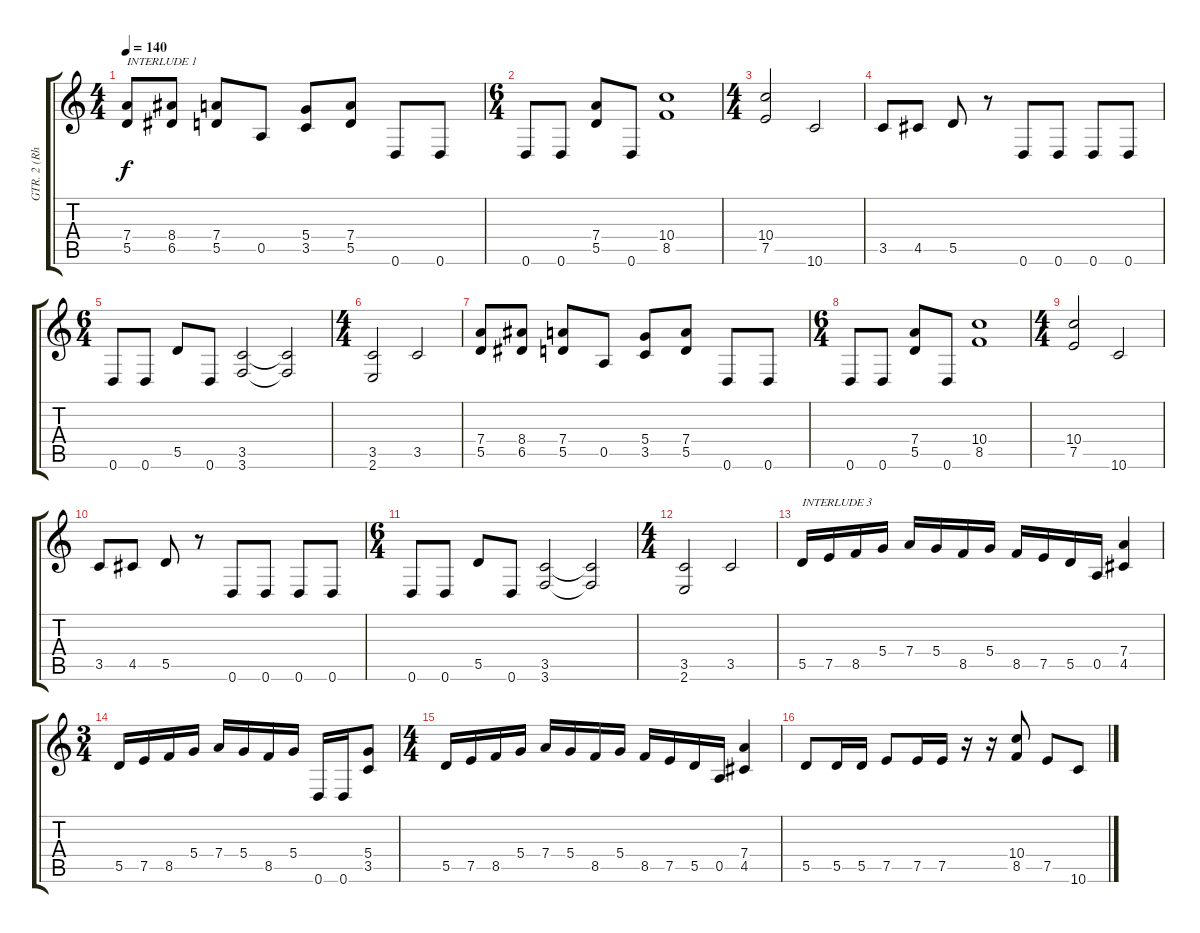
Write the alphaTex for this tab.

\track ("GTR. 2 (Rhythm)" "GTR. 2 (Rh") {instrument overdrivenguitar}
\staff {score tabs}
\tuning (E4 B3 G3 D3 A2 D2) {hide}
\ts (4 4)
\tempo 140
\clef g2
\ks c
(7.4 5.5).8{txt "INTERLUDE 1" dy f} (8.4 6.5).8 (7.4 5.5).8 0.5.8 (5.4 3.5).8 (7.4 5.5).8 0.6.8 0.6.8 |
\ts (6 4)
0.6.8 0.6.8 (7.4 5.5).8 0.6.8 (10.4 8.5).1 |
\ts (4 4)
(10.4 7.5).2 10.6.2 |
3.5.8 4.5.8 5.5.8 r.8 0.6.8 0.6.8 0.6.8 0.6.8 |
\ts (6 4)
0.6.8 0.6.8 5.5.8 0.6.8 (3.5 3.6).2 (3.5{t} 3.6{t}).2 |
\ts (4 4)
(3.5 2.6).2 3.5.2 |
(7.4 5.5).8 (8.4 6.5).8 (7.4 5.5).8 0.5.8 (5.4 3.5).8 (7.4 5.5).8 0.6.8 0.6.8 |
\ts (6 4)
0.6.8 0.6.8 (7.4 5.5).8 0.6.8 (10.4 8.5).1 |
\ts (4 4)
(10.4 7.5).2 10.6.2 |
3.5.8 4.5.8 5.5.8 r.8 0.6.8 0.6.8 0.6.8 0.6.8 |
\ts (6 4)
0.6.8 0.6.8 5.5.8 0.6.8 (3.5 3.6).2 (3.5{t} 3.6{t}).2 |
\ts (4 4)
(3.5 2.6).2 3.5.2 |
5.5.16{txt "INTERLUDE 3"} 7.5.16 8.5.16 5.4.16 7.4.16 5.4.16 8.5.16 5.4.16 8.5.16 7.5.16 5.5.16 0.5.16 (7.4 4.5).4 |
\ts (3 4)
5.5.16 7.5.16 8.5.16 5.4.16 7.4.16 5.4.16 8.5.16 5.4.16 0.6.16 0.6.16 (5.4 3.5).8 |
\ts (4 4)
5.5.16 7.5.16 8.5.16 5.4.16 7.4.16 5.4.16 8.5.16 5.4.16 8.5.16 7.5.16 5.5.16 0.5.16 (7.4 4.5).4 |
5.5.8 5.5.16 5.5.16 7.5.8 7.5.16 7.5.16 r.16 r.16 (10.4 8.5).8 7.5.8 10.6.8
